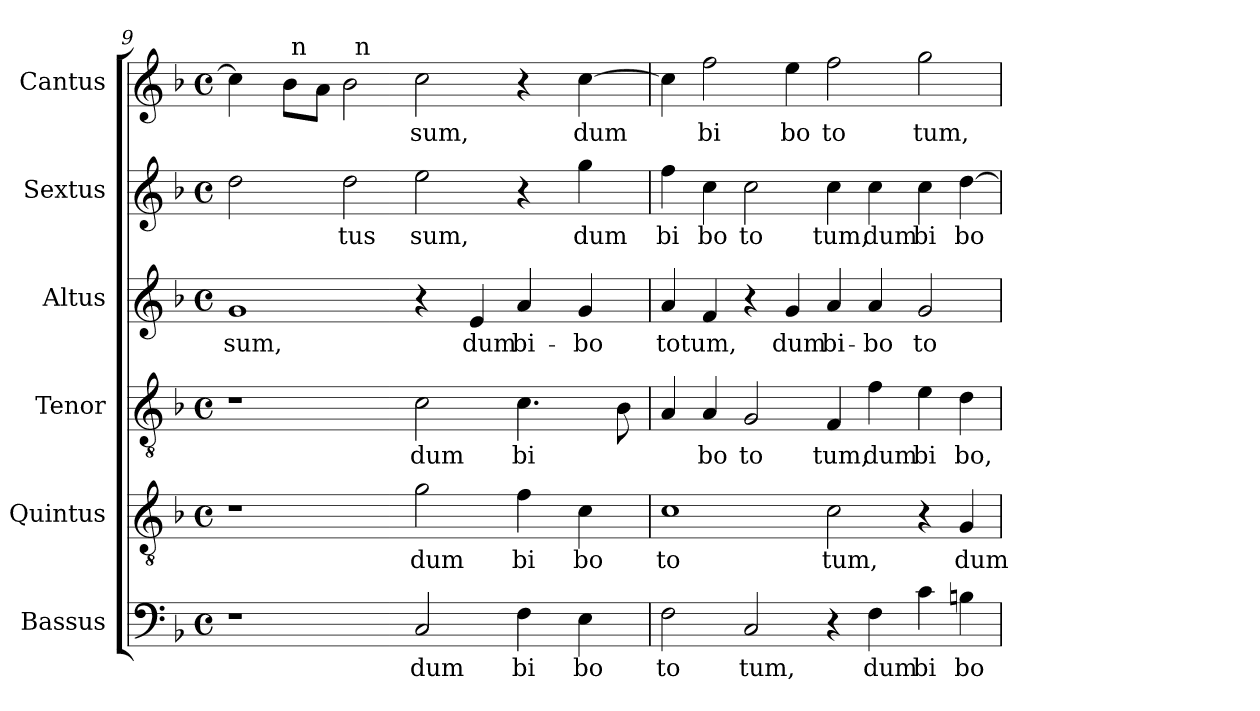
**kern	**text	**kern	**text	**kern	**text	**kern	**text	**kern	**text	**kern	**text
*part6	*part6	*part5	*part5	*part4	*part4	*part3	*part3	*part2	*part2	*part1	*part1
*staff6	*staff6	*staff5	*staff5	*staff4	*staff4	*staff3	*staff3	*staff2	*staff2	*staff1	*staff1
*I"Bassus	*	*I"Quintus	*	*I"Tenor	*	*I"Altus	*	*I"Sextus	*	*I"Cantus	*
!!LO:LB:g=z
*clefF4	*	*clefGv2	*	*clefGv2	*	*clefG2	*	*clefG2	*	*clefG2	*
*k[b-]	*	*k[b-]	*	*k[b-]	*	*k[b-]	*	*k[b-]	*	*k[b-]	*
*F:	*	*F:	*	*F:	*	*F:	*	*F:	*	*F:	*
*M4/4	*	*M4/4	*	*M4/4	*	*M4/4	*	*M4/4	*	*M4/4	*
*met(c)	*	*met(c)	*	*met(c)	*	*met(c)	*	*met(c)	*	*met(c)	*
=9	=9	=9	=9	=9	=9	=9	=9	=9	=9	=9	=9
!	!	!	!	!	!	!	!LO:LY:b:cj	!	!	!	!
*	*	*	*	*	*	*	*	*^	*	*^	*
*	*	*	*	*	*	*	*	*	*	*	*	*^	*
1r	.	1r	.	1r	.	1g	sum,	2dd\	16..ryy	.	4cc\]	4ryy	2ryy	.
.	.	.	.	.	.	.	.	.	1ryy	.	.	.	.	.
.	.	.	.	.	.	.	.	.	.	.	8b-\L	64ryy	.	.
!	!	!	!	!	!	!	!	!	!	!	!	!LO:TX:a:t=n	!	!
.	.	.	.	.	.	.	.	.	.	.	.	1ryy	.	.
.	.	.	.	.	.	.	.	.	.	.	8a\J	.	.	.
!	!	!	!	!	!	!	!	!	!	!LO:LY:b:cj	!	!	!	!
.	.	.	.	.	.	.	.	2dd\	.	tus	2b-\	.	32ryy	.
!	!	!	!	!	!	!	!	!	!	!	!	!	!LO:TX:a:t=n	!
.	.	.	.	.	.	.	.	.	.	.	.	.	1ryy	.
!	!LO:LY:b:cj	!	!LO:LY:b:cj	!	!LO:LY:b:cj	!	!	!	!	!LO:LY:b:cj	!	!	!	!LO:LY:b:cj
2C/	dum	2g\	dum	2c\	dum	4r	.	2ee\	.	sum,	2cc\	.	.	sum,
.	.	.	.	.	.	.	.	.	2ryy	.	.	.	.	.
!	!	!	!	!	!	!	!LO:LY:b:cj	!	!	!	!	!	!	!
.	.	.	.	.	.	4e/	dum	.	.	.	.	.	.	.
.	.	.	.	.	.	.	.	.	.	.	.	2ryy	.	.
!	!LO:LY:b:cj	!	!LO:LY:b:cj	!	!LO:LY:b:cj	!	!LO:LY:b:cj	!	!	!	!	!	!	!
4F\	bi	4f\	bi	4.c\	bi	4a/	bi-	4r	.	.	4r	.	.	.
.	.	.	.	.	.	.	.	.	.	.	.	.	4...ryy	.
.	.	.	.	.	.	.	.	.	4ryy	.	.	.	.	.
!	!LO:LY:b:cj	!	!LO:LY:b:cj	!	!	!	!LO:LY:b:cj	!	!	!LO:LY:b:cj	!	!	!	!LO:LY:b
4E\	bo	4c\	bo	.	.	4g/	-bo	4gg\	.	dum	[>4cc\	.	.	dum
.	.	.	.	.	.	.	.	.	.	.	.	8...ryy	.	.
.	.	.	.	.	.	.	.	.	8ryy	.	.	.	.	.
.	.	.	.	8B-\	.	.	.	.	.	.	.	.	.	.
.	.	.	.	.	.	.	.	.	64ryy	.	.	.	.	.
=10	=10	=10	=10	=10	=10	=10	=10	=10	=10	=10	=10	=10	=10	=10
!	!LO:LY:b:cj	!	!LO:LY:b:cj	!	!	!	!LO:LY:b	!	!	!LO:LY:b:cj	!	!	!	!
*	*	*	*	*	*	*	*	*v	*v	*	*	*	*	*
*	*	*	*	*	*	*	*	*	*	*v	*v	*v	*
2F\	to	1c	to	4A/	.	4a/	totum,	4ff\	bi	4cc\]	.
!	!	!	!	!	!LO:LY:b:cj	!	!	!	!LO:LY:b:cj	!	!LO:LY:b:cj
.	.	.	.	4A/	bo	4f/	.	4cc\	bo	2ff\	bi
!	!LO:LY:b:cj	!	!	!	!LO:LY:b:cj	!	!	!	!LO:LY:b:cj	!	!
2C/	tum,	.	.	2G/	to	4r	.	2cc\	to	.	.
!	!	!	!	!	!	!	!LO:LY:b:cj	!	!	!	!LO:LY:b:cj
.	.	.	.	.	.	4g/	dum	.	.	4ee\	bo
!	!	!	!LO:LY:b:cj	!	!LO:LY:b:cj	!	!LO:LY:b:cj	!	!LO:LY:b:cj	!	!LO:LY:b:cj
4r	.	2c\	tum,	4F/	tum,	4a/	bi-	4cc\	tum,	2ff\	to
!	!LO:LY:b:cj	!	!	!	!LO:LY:b:cj	!	!LO:LY:b:cj	!	!LO:LY:b:cj	!	!
4F\	dum	.	.	4f\	dum	4a/	-bo	4cc\	dum	.	.
!	!LO:LY:b:cj	!	!	!	!LO:LY:b:cj	!	!LO:LY:b:cj	!	!LO:LY:b:cj	!	!LO:LY:b:cj
4c\	bi	4r	.	4e\	bi	2g/	to-	4cc\	bi	2gg\	tum,
!	!LO:LY:b:cj	!	!LO:LY:b:cj	!	!LO:LY:b:cj	!	!	!	!LO:LY:b:cj	!	!
4Bn\	bo	4G/	dum	4d\	bo,	.	.	[>4dd\	bo	.	.
=	=	=	=	=	=	=	=	=	=	=	=
*-	*-	*-	*-	*-	*-	*-	*-	*-	*-	*-	*-
